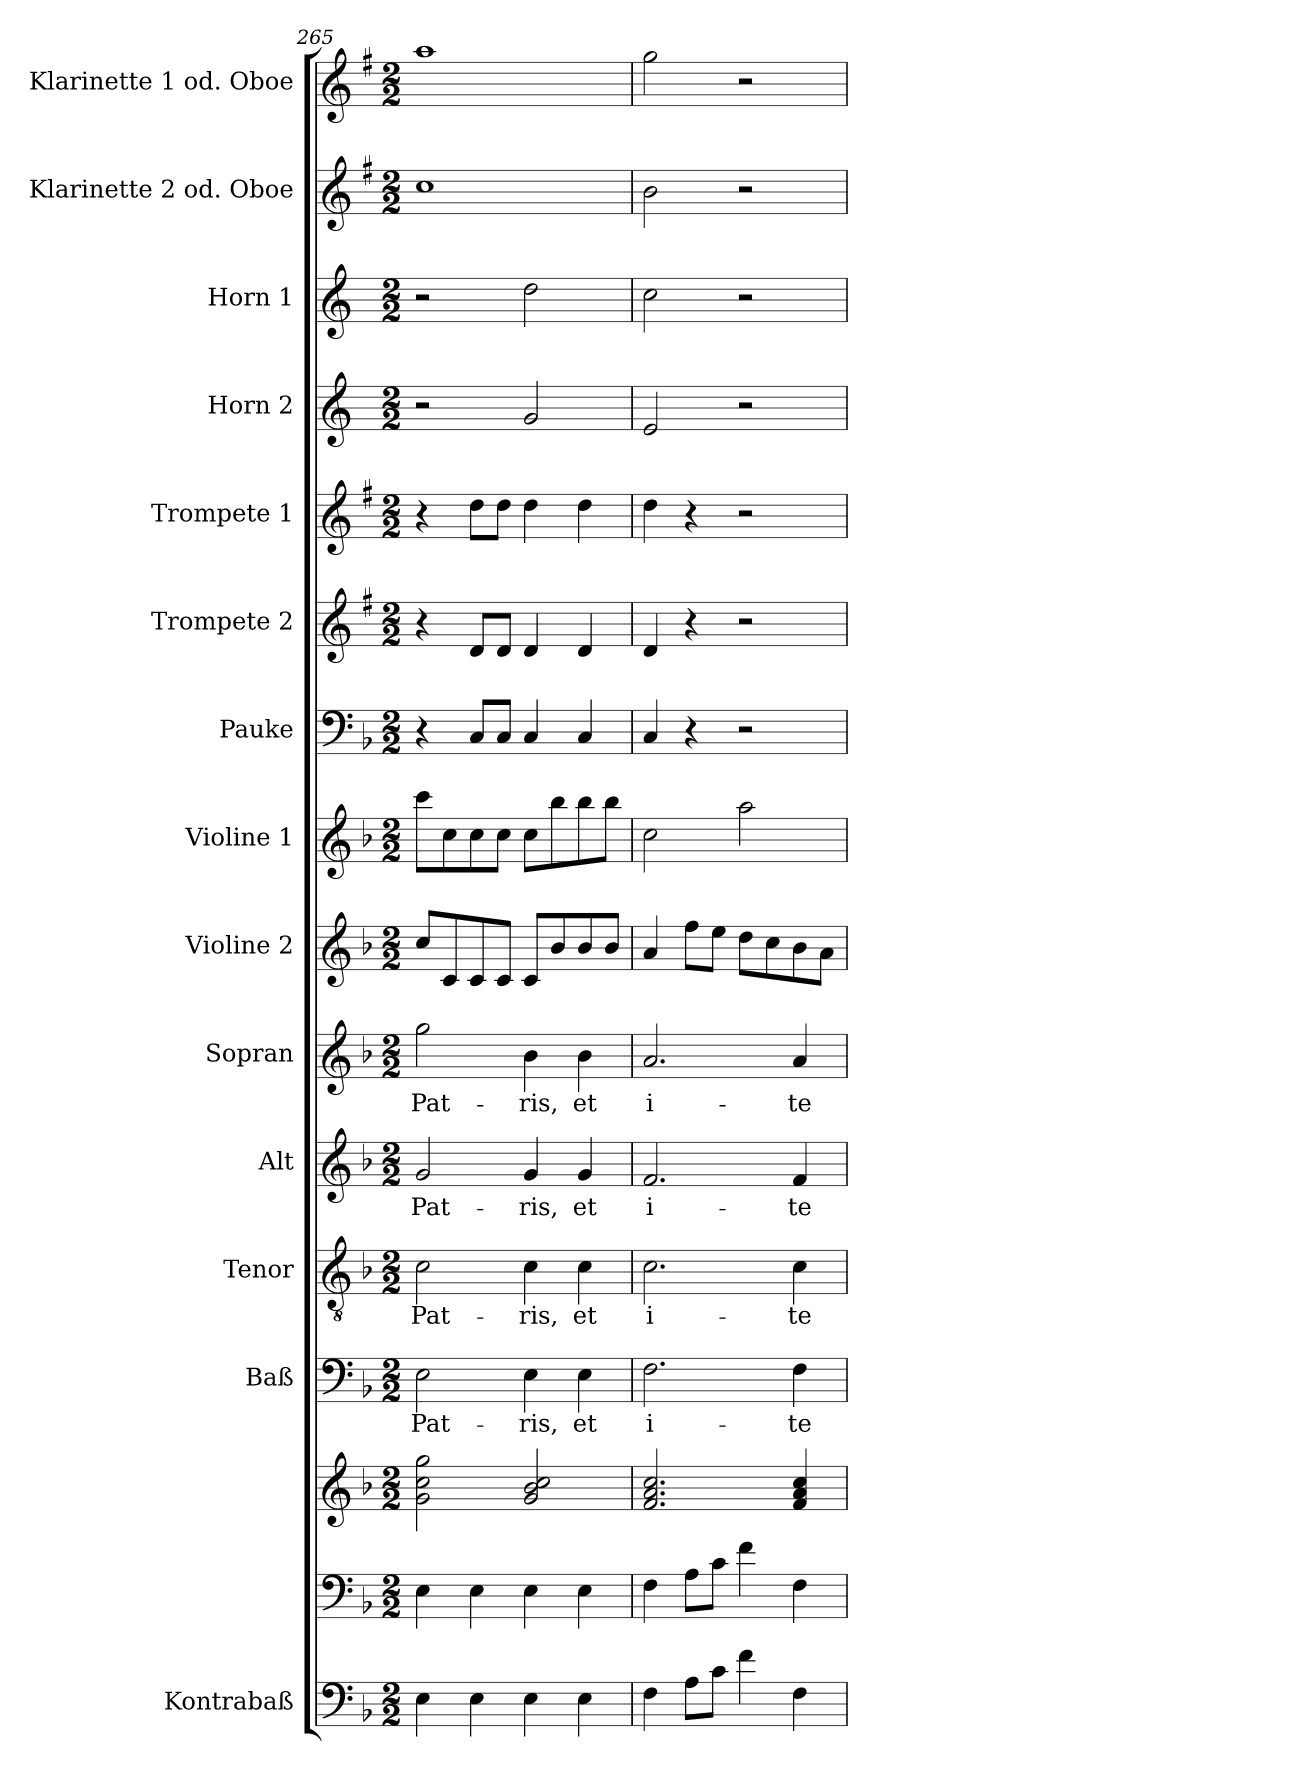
**kern	**kern	**kern	**kern	**text	**kern	**text	**kern	**text	**kern	**text	**kern	**kern	**kern	**kern	**kern	**kern	**kern	**kern	**kern
*part15	*part14	*part14	*part13	*part13	*part12	*part12	*part11	*part11	*part10	*part10	*part9	*part8	*part7	*part6	*part5	*part4	*part3	*part2	*part1
*staff16	*staff15	*staff14	*staff13	*staff13	*staff12	*staff12	*staff11	*staff11	*staff10	*staff10	*staff9	*staff8	*staff7	*staff6	*staff5	*staff4	*staff3	*staff2	*staff1
*I"Kontrabaß	*	*	*I"Baß	*	*I"Tenor	*	*I"Alt	*	*I"Sopran	*	*I"Violine 2	*I"Violine 1	*I"Pauke	*I"Trompete 2	*I"Trompete 1	*I"Horn 2	*I"Horn 1	*I"Klarinette 2 od. Oboe	*I"Klarinette 1 od. Oboe
*	*	*	*	*	*	*	*	*	*	*	*	*	*	*I'Tpt	*I'Tpt	*I'Hn	*I'Hn	*	*
*clefF4	*clefF4	*clefG2	*clefF4	*	*clefGv2	*	*clefG2	*	*clefG2	*	*clefG2	*clefG2	*clefF4	*clefG2	*clefG2	*clefG2	*clefG2	*clefG2	*clefG2
*ITrd7c12	*	*	*	*	*	*	*	*	*	*	*	*	*	*ITrd1c2	*ITrd1c2	*ITrd4c7	*ITrd4c7	*ITrd1c2	*ITrd1c2
*k[b-]	*k[b-]	*k[b-]	*k[b-]	*	*k[b-]	*	*k[b-]	*	*k[b-]	*	*k[b-]	*k[b-]	*k[b-]	*k[b-]	*k[b-]	*k[b-]	*k[b-]	*k[b-]	*k[b-]
*F:	*F:	*F:	*F:	*	*F:	*	*F:	*	*F:	*	*F:	*F:	*F:	*F:	*F:	*F:	*F:	*F:	*F:
*M2/2	*M2/2	*M2/2	*M2/2	*	*M2/2	*	*M2/2	*	*M2/2	*	*M2/2	*M2/2	*M2/2	*M2/2	*M2/2	*M2/2	*M2/2	*M2/2	*M2/2
=265	=265	=265	=265	=265	=265	=265	=265	=265	=265	=265	=265	=265	=265	=265	=265	=265	=265	=265	=265
!	!	!	!	!LO:LY:b	!	!LO:LY:b	!	!LO:LY:b	!	!LO:LY:b	!	!	!	!	!	!	!	!	!
4EE\	4E\	2g\ 2cc\ 2gg\	2E\	Pat-	2c\	Pat-	2g/	Pat-	2gg\	Pat-	8cc/L	8ccc\L	4r	4r	4r	2r	2r	1b-	1gg
.	.	.	.	.	.	.	.	.	.	.	8c/	8cc\	.	.	.	.	.	.	.
4EE\	4E\	.	.	.	.	.	.	.	.	.	8c/	8cc\	8C/L	8c/L	8cc\L	.	.	.	.
.	.	.	.	.	.	.	.	.	.	.	8c/J	8cc\J	8C/J	8c/J	8cc\J	.	.	.	.
!	!	!	!	!LO:LY:b	!	!LO:LY:b	!	!LO:LY:b	!	!LO:LY:b	!	!	!	!	!	!	!	!	!
4EE\	4E\	2g/ 2b-/ 2cc/	4E\	-ris,	4c\	-ris,	4g/	-ris,	4b-\	-ris,	8c/L	8cc\L	4C/	4c/	4cc\	2c/	2g\	.	.
.	.	.	.	.	.	.	.	.	.	.	8b-/	8bb-\	.	.	.	.	.	.	.
!	!	!	!	!LO:LY:b	!	!LO:LY:b	!	!LO:LY:b	!	!LO:LY:b	!	!	!	!	!	!	!	!	!
4EE\	4E\	.	4E\	et	4c\	et	4g/	et	4b-\	et	8b-/	8bb-\	4C/	4c/	4cc\	.	.	.	.
.	.	.	.	.	.	.	.	.	.	.	8b-/J	8bb-\J	.	.	.	.	.	.	.
=266	=266	=266	=266	=266	=266	=266	=266	=266	=266	=266	=266	=266	=266	=266	=266	=266	=266	=266	=266
!	!	!	!	!LO:LY:b	!	!LO:LY:b	!	!LO:LY:b	!	!LO:LY:b	!	!	!	!	!	!	!	!	!
4FF\	4F\	2.f/ 2.a/ 2.cc/	2.F\	i-	2.c\	i-	2.f/	i-	2.a/	i-	4a/	2cc\	4C/	4c/	4cc\	2A/	2f\	2a\	2ff\
8AA\L	8A\L	.	.	.	.	.	.	.	.	.	8ff\L	.	4r	4r	4r	.	.	.	.
8C\J	8c\J	.	.	.	.	.	.	.	.	.	8ee\J	.	.	.	.	.	.	.	.
4F\	4f\	.	.	.	.	.	.	.	.	.	8dd\L	2aa\	2r	2r	2r	2r	2r	2r	2r
.	.	.	.	.	.	.	.	.	.	.	8cc\	.	.	.	.	.	.	.	.
!	!	!	!	!LO:LY:b	!	!LO:LY:b	!	!LO:LY:b	!	!LO:LY:b	!	!	!	!	!	!	!	!	!
4FF\	4F\	4f/ 4a/ 4cc/	4F\	-te-	4c\	-te-	4f/	-te-	4a/	-te-	8b-\	.	.	.	.	.	.	.	.
.	.	.	.	.	.	.	.	.	.	.	8a\J	.	.	.	.	.	.	.	.
=	=	=	=	=	=	=	=	=	=	=	=	=	=	=	=	=	=	=	=
*-	*-	*-	*-	*-	*-	*-	*-	*-	*-	*-	*-	*-	*-	*-	*-	*-	*-	*-	*-
